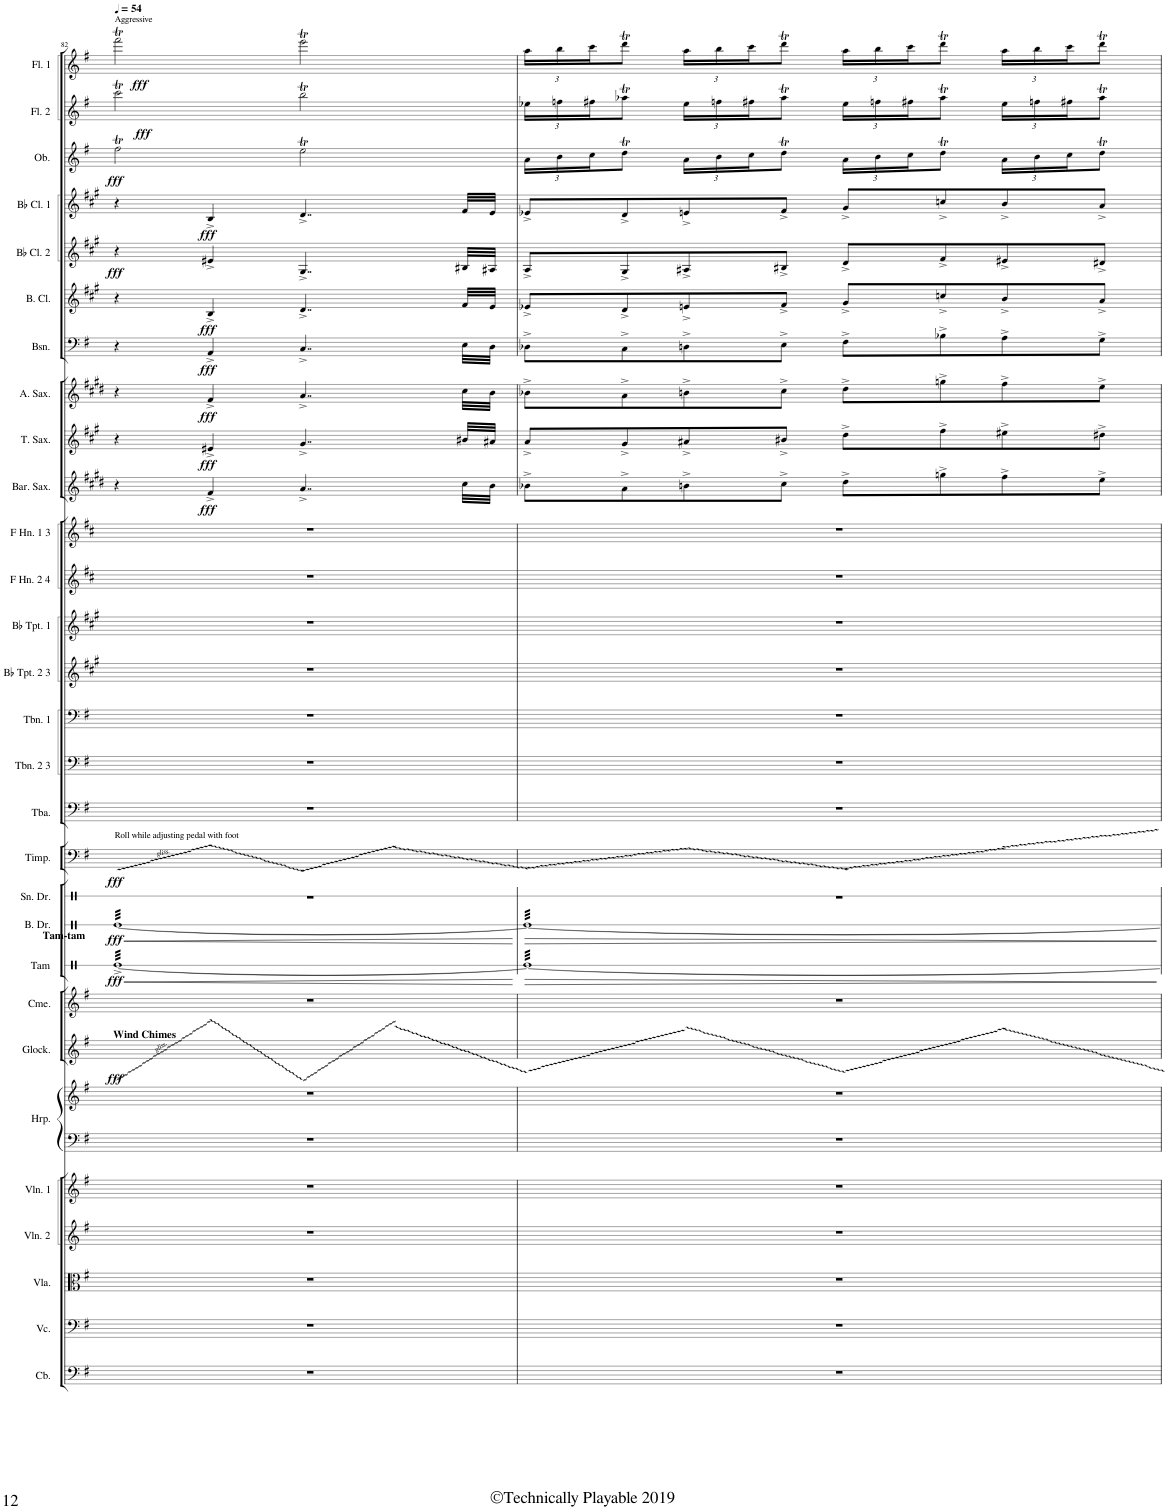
**kern	**kern	**kern	**kern	**kern	**kern	**kern	**kern	**dynam	**kern	**kern	**dynam	**kern	**dynam	**kern	**kern	**dynam	**kern	**kern	**kern	**kern	**kern	**kern	**kern	**kern	**dynam	**kern	**dynam	**kern	**dynam	**kern	**dynam	**kern	**dynam	**kern	**kern	**dynam	**kern	**dynam	**kern	**dynam	**kern	**dynam
*part29	*part28	*part27	*part26	*part25	*part24	*part24	*part23	*part23	*part22	*part21	*part21	*part20	*part20	*part19	*part18	*part18	*part17	*part16	*part15	*part14	*part13	*part12	*part11	*part10	*part10	*part9	*part9	*part8	*part8	*part7	*part7	*part6	*part6	*part5	*part4	*part4	*part3	*part3	*part2	*part2	*part1	*part1
*staff30	*staff29	*staff28	*staff27	*staff26	*staff25	*staff24	*staff23	*staff23	*staff22	*staff21	*staff21	*staff20	*staff20	*staff19	*staff18	*staff18	*staff17	*staff16	*staff15	*staff14	*staff13	*staff12	*staff11	*staff10	*staff10	*staff9	*staff9	*staff8	*staff8	*staff7	*staff7	*staff6	*staff6	*staff5	*staff4	*staff4	*staff3	*staff3	*staff2	*staff2	*staff1	*staff1
*I"Contrabass	*I"Violoncello	*I"Viola	*I"Violin 2	*I"Violin 1	*I"Harp	*	*I"Vibraphone	*	*I"Chimes	*I"Cymbal	*	*I"Bass Drum	*	*I"Snare Drum	*I"Timpani	*	*I"Tuba	*I"Trombone 2 &amp; 3	*I"Trombone 1	*I"Bb Trumpet 2 &amp; 3	*I"Bb Trumpet 1	*I"F Horn 2 &amp; 4	*I"F Horn 1 &amp; 3	*I"Baritone Saxophone	*	*I"Tenor Saxophone	*	*I"Alto Saxophone	*	*I"Bassoon	*	*I"Bass Clarinet	*	*I"Bb Clarinet 2	*I"Bb Clarinet 1	*	*I"Oboe	*	*I"Flute 2	*	*I"Flute 1	*
*I'Cb.	*I'Vc.	*I'Vla.	*I'Vln. 2	*I'Vln. 1	*I'Hrp.	*	*I'Vib.	*	*I'Cme.	*I'Cym.	*	*I'B. Dr.	*	*I'Sn. Dr.	*I'Timp.	*	*I'Tba.	*I'Tbn. 2 3	*I'Tbn. 1	*I'Bb Tpt. 2 3	*I'Bb Tpt. 1	*I'F Hn. 2 4	*I'F Hn. 1 3	*I'Bar. Sax.	*	*I'T. Sax.	*	*I'A. Sax.	*	*I'Bsn.	*	*I'B. Cl.	*	*I'Bb Cl. 2	*I'Bb Cl. 1	*	*I'Ob.	*	*I'Fl. 2	*	*I'Fl. 1	*
!!LO:PB:g=z
*clefF4	*clefF4	*clefC3	*clefG2	*clefG2	*clefF4	*clefG2	*clefG2	*	*clefG2	*clefX	*	*clefX	*	*clefX	*clefF4	*	*clefF4	*clefF4	*clefF4	*clefG2	*clefG2	*clefG2	*clefG2	*clefG2	*	*clefG2	*	*clefG2	*	*clefF4	*	*clefG2	*	*clefG2	*clefG2	*	*clefG2	*	*clefG2	*	*clefG2	*
*Trd7c12	*	*	*	*	*	*	*Trd-14c-24	*	*	*	*	*	*	*	*	*	*	*Trd1c2	*Trd1c2	*Trd1c2	*Trd1c2	*Trd4c7	*Trd4c7	*Trd12c21	*	*Trd8c14	*	*Trd5c9	*	*	*	*Trd8c14	*	*Trd1c2	*Trd1c2	*	*	*	*	*	*	*
*k[f#]	*k[f#]	*k[f#]	*k[f#]	*k[f#]	*k[f#]	*k[f#]	*k[f#]	*	*k[f#]	*k[]	*	*k[]	*	*k[]	*k[f#]	*	*k[f#]	*k[f#]	*k[f#]	*k[f#c#g#]	*k[f#c#g#]	*k[f#c#]	*k[f#c#]	*k[f#c#g#d#]	*	*k[f#c#g#]	*	*k[f#c#g#d#]	*	*k[f#]	*	*k[f#c#g#]	*	*k[f#c#g#]	*k[f#c#g#]	*	*k[f#]	*	*k[f#]	*	*k[f#]	*
*M4/4	*M4/4	*M4/4	*M4/4	*M4/4	*M4/4	*M4/4	*M4/4	*	*M4/4	*M4/4	*	*M4/4	*	*M4/4	*M4/4	*	*M4/4	*M4/4	*M4/4	*M4/4	*M4/4	*M4/4	*M4/4	*M4/4	*	*M4/4	*	*M4/4	*	*M4/4	*	*M4/4	*	*M4/4	*M4/4	*	*M4/4	*	*M4/4	*	*M4/4	*
*MM54	*MM54	*MM54	*MM54	*MM54	*MM54	*MM54	*MM54	*	*MM54	*MM54	*	*MM54	*	*MM54	*MM54	*	*MM54	*MM54	*MM54	*MM54	*MM54	*MM54	*MM54	*MM54	*	*MM54	*	*MM54	*	*MM54	*	*MM54	*	*MM54	*MM54	*	*MM54	*	*MM54	*	*MM54	*
=82	=82	=82	=82	=82	=82	=82	=82	=82	=82	=82	=82	=82	=82	=82	=82	=82	=82	=82	=82	=82	=82	=82	=82	=82	=82	=82	=82	=82	=82	=82	=82	=82	=82	=82	=82	=82	=82	=82	=82	=82	=82	=82
!	!	!	!	!	!	!	!	!	!	!	!	!	!	!	!	!	!	!	!	!	!	!	!	!	!	!	!	!	!	!	!	!	!	!	!	!	!	!	!	!	!LO:TX:a:t=Aggressive	!
!	!	!	!	!	!	!	!	!	!	!	!	!	!	!	!LO:TX:a:t=Roll while adjusting pedal with foot	!	!	!	!	!	!	!	!	!	!	!	!	!	!	!	!	!	!	!	!	!	!	!	!	!	!	!
!	!	!	!	!	!	!	!	!	!	!LO:TX:a:B:t=Tam-tam	!	!	!	!	!	!	!	!	!	!	!	!	!	!	!	!	!	!	!	!	!	!	!	!	!	!	!	!	!	!	!	!
!	!	!	!	!	!	!	!LO:TX:a:B:t=Wind Chimes	!	!	!	!	!	!	!	!	!	!	!	!	!	!	!	!	!	!	!	!	!	!	!	!	!	!	!	!	!	!	!	!	!	!	!
!	!	!	!	!	!	!	!	!LO:DY:b	!	!	!LO:HP:b	!	!LO:HP:b	!	!	!	!	!	!	!	!	!	!	!	!	!	!	!	!	!	!	!	!	!	!	!	!	!	!	!	!	!
!	!	!	!	!	!	!	!	!	!	!	!LO:DY:n=1:b	!	!LO:DY:n=1:b	!	!	!LO:DY:b	!	!	!	!	!	!	!	!	!	!	!	!	!	!	!	!	!LO:DY:a	!	!	!	!	!LO:DY:b	!	!LO:DY:b	!	!LO:DY:b
*	*	*	*	*	*	*	*	*	*	*tremolo	*	*	*	*	*	*	*	*	*	*	*	*	*	*	*	*	*	*	*	*	*	*	*	*	*	*	*	*	*	*	*	*
*	*	*	*	*	*	*	*	*	*	*	*	*tremolo	*	*	*	*	*	*	*	*	*	*	*	*	*	*	*	*	*	*	*	*	*	*	*	*	*	*	*	*	*	*
1r	1r	1r	1r	1r	1r	1r	4G	fff	1r	[32aa^LLL	< fff	[32ReLLL	< fff	1r	4GG	fff	1r	1r	1r	1r	1r	1r	1r	4r	.	4r	.	4r	.	4r	.	4r	fff	4r	4r	.	2ff#t\	fff	2cccT\	fff	2fff#t\	fff
.	.	.	.	.	.	.	.	.	.	32aa^	.	32Re	.	.	.	.	.	.	.	.	.	.	.	.	.	.	.	.	.	.	.	.	.	.	.	.	.	.	.	.	.	.
.	.	.	.	.	.	.	.	.	.	32aa^	.	32Re	.	.	.	.	.	.	.	.	.	.	.	.	.	.	.	.	.	.	.	.	.	.	.	.	.	.	.	.	.	.
.	.	.	.	.	.	.	.	.	.	32aa^	.	32Re	.	.	.	.	.	.	.	.	.	.	.	.	.	.	.	.	.	.	.	.	.	.	.	.	.	.	.	.	.	.
.	.	.	.	.	.	.	.	.	.	32aa^	.	32Re	.	.	.	.	.	.	.	.	.	.	.	.	.	.	.	.	.	.	.	.	.	.	.	.	.	.	.	.	.	.
.	.	.	.	.	.	.	.	.	.	32aa^	.	32Re	.	.	.	.	.	.	.	.	.	.	.	.	.	.	.	.	.	.	.	.	.	.	.	.	.	.	.	.	.	.
.	.	.	.	.	.	.	.	.	.	32aa^	.	32Re	.	.	.	.	.	.	.	.	.	.	.	.	.	.	.	.	.	.	.	.	.	.	.	.	.	.	.	.	.	.
.	.	.	.	.	.	.	.	.	.	32aa^	.	32Re	.	.	.	.	.	.	.	.	.	.	.	.	.	.	.	.	.	.	.	.	.	.	.	.	.	.	.	.	.	.
!	!	!	!	!	!	!	!	!	!	!	!	!	!	!	!	!	!	!	!	!	!	!	!	!	!LO:DY:b	!	!LO:DY:b	!	!LO:DY:b	!	!LO:DY:b	!	!LO:DY:b	!	!	!LO:DY:b	!	!	!	!	!	!
.	.	.	.	.	.	.	4ccc	.	.	32aa^	.	32Re	.	.	4A	.	.	.	.	.	.	.	.	4f#^/	fff	4e#X^/	fff	4f#^/	fff	4AA^/	fff	4B^/	fff	4e#X^/	4B^/	fff	.	.	.	.	.	.
.	.	.	.	.	.	.	.	.	.	32aa^	.	32Re	.	.	.	.	.	.	.	.	.	.	.	.	.	.	.	.	.	.	.	.	.	.	.	.	.	.	.	.	.	.
.	.	.	.	.	.	.	.	.	.	32aa^	.	32Re	.	.	.	.	.	.	.	.	.	.	.	.	.	.	.	.	.	.	.	.	.	.	.	.	.	.	.	.	.	.
.	.	.	.	.	.	.	.	.	.	32aa^	.	32Re	.	.	.	.	.	.	.	.	.	.	.	.	.	.	.	.	.	.	.	.	.	.	.	.	.	.	.	.	.	.
.	.	.	.	.	.	.	.	.	.	32aa^	.	32Re	.	.	.	.	.	.	.	.	.	.	.	.	.	.	.	.	.	.	.	.	.	.	.	.	.	.	.	.	.	.
.	.	.	.	.	.	.	.	.	.	32aa^	.	32Re	.	.	.	.	.	.	.	.	.	.	.	.	.	.	.	.	.	.	.	.	.	.	.	.	.	.	.	.	.	.
.	.	.	.	.	.	.	.	.	.	32aa^	.	32Re	.	.	.	.	.	.	.	.	.	.	.	.	.	.	.	.	.	.	.	.	.	.	.	.	.	.	.	.	.	.
.	.	.	.	.	.	.	.	.	.	32aa^	.	32Re	.	.	.	.	.	.	.	.	.	.	.	.	.	.	.	.	.	.	.	.	.	.	.	.	.	.	.	.	.	.
.	.	.	.	.	.	.	4G	.	.	32aa^	.	32Re	.	.	4GG	.	.	.	.	.	.	.	.	4..a^/	.	4..g#^/	.	4..a^/	.	4..C^/	.	4..d^/	.	4..G#^/	4..d^/	.	2eeT\	.	2bbt\	.	2eeeT\	.
.	.	.	.	.	.	.	.	.	.	32aa^	.	32Re	.	.	.	.	.	.	.	.	.	.	.	.	.	.	.	.	.	.	.	.	.	.	.	.	.	.	.	.	.	.
.	.	.	.	.	.	.	.	.	.	32aa^	.	32Re	.	.	.	.	.	.	.	.	.	.	.	.	.	.	.	.	.	.	.	.	.	.	.	.	.	.	.	.	.	.
.	.	.	.	.	.	.	.	.	.	32aa^	.	32Re	.	.	.	.	.	.	.	.	.	.	.	.	.	.	.	.	.	.	.	.	.	.	.	.	.	.	.	.	.	.
.	.	.	.	.	.	.	.	.	.	32aa^	.	32Re	.	.	.	.	.	.	.	.	.	.	.	.	.	.	.	.	.	.	.	.	.	.	.	.	.	.	.	.	.	.
.	.	.	.	.	.	.	.	.	.	32aa^	.	32Re	.	.	.	.	.	.	.	.	.	.	.	.	.	.	.	.	.	.	.	.	.	.	.	.	.	.	.	.	.	.
.	.	.	.	.	.	.	.	.	.	32aa^	.	32Re	.	.	.	.	.	.	.	.	.	.	.	.	.	.	.	.	.	.	.	.	.	.	.	.	.	.	.	.	.	.
.	.	.	.	.	.	.	.	.	.	32aa^	.	32Re	.	.	.	.	.	.	.	.	.	.	.	.	.	.	.	.	.	.	.	.	.	.	.	.	.	.	.	.	.	.
.	.	.	.	.	.	.	4ccc	.	.	32aa^	.	32Re	.	.	4A	.	.	.	.	.	.	.	.	.	.	.	.	.	.	.	.	.	.	.	.	.	.	.	.	.	.	.
.	.	.	.	.	.	.	.	.	.	32aa^	.	32Re	.	.	.	.	.	.	.	.	.	.	.	.	.	.	.	.	.	.	.	.	.	.	.	.	.	.	.	.	.	.
.	.	.	.	.	.	.	.	.	.	32aa^	.	32Re	.	.	.	.	.	.	.	.	.	.	.	.	.	.	.	.	.	.	.	.	.	.	.	.	.	.	.	.	.	.
.	.	.	.	.	.	.	.	.	.	32aa^	.	32Re	.	.	.	.	.	.	.	.	.	.	.	.	.	.	.	.	.	.	.	.	.	.	.	.	.	.	.	.	.	.
.	.	.	.	.	.	.	.	.	.	32aa^	.	32Re	.	.	.	.	.	.	.	.	.	.	.	.	.	.	.	.	.	.	.	.	.	.	.	.	.	.	.	.	.	.
.	.	.	.	.	.	.	.	.	.	32aa^	.	32Re	.	.	.	.	.	.	.	.	.	.	.	.	.	.	.	.	.	.	.	.	.	.	.	.	.	.	.	.	.	.
.	.	.	.	.	.	.	.	.	.	32aa^	.	32Re	.	.	.	.	.	.	.	.	.	.	.	32cc#\LLL	.	32b#X/LLL	.	32cc#\LLL	.	32E\LLL	.	32f#/LLL	.	32B#X/LLL	32f#/LLL	.	.	.	.	.	.	.
.	.	.	.	.	.	.	.	.	.	32aa^JJJ	.	32ReJJJ	.	.	.	.	.	.	.	.	.	.	.	32b\JJJ	.	32a#X/JJJ	.	32b\JJJ	.	32D\JJJ	.	32e/JJJ	.	32A#X/JJJ	32e/JJJ	.	.	.	.	.	.	.
.	.	.	.	.	.	.	.	.	.	.	[	.	[	.	.	.	.	.	.	.	.	.	.	.	.	.	.	.	.	.	.	.	.	.	.	.	.	.	.	.	.	.
=83	=83	=83	=83	=83	=83	=83	=83	=83	=83	=83	=83	=83	=83	=83	=83	=83	=83	=83	=83	=83	=83	=83	=83	=83	=83	=83	=83	=83	=83	=83	=83	=83	=83	=83	=83	=83	=83	=83	=83	=83	=83	=83
!	!	!	!	!	!	!	!	!	!	!	!LO:HP:b	!	!LO:HP:b	!	!	!	!	!	!	!	!	!	!	!	!	!	!	!	!	!	!	!	!	!	!	!	!	!	!	!	!	!
*	*	*	*	*	*	*	*	*	*	*	*	*	*	*	*	*	*	*	*	*	*	*	*	*	*	*	*	*	*	*	*	*	*	*	*	*	*Xbrackettup	*	*Xbrackettup	*	*Xbrackettup	*
1r	1r	1r	1r	1r	1r	1r	4G	.	1r	32aaLLL	>	32ReLLL	>	1r	4GG	.	1r	1r	1r	1r	1r	1r	1r	8b-X^\L	.	8a^/L	.	8b-X^\L	.	8D-X^\L	.	8e-X^/L	.	8A^/L	8e-X^/L	.	24a\LL	.	24ee-X\LL	.	24aa\LL	.
.	.	.	.	.	.	.	.	.	.	32aa	.	32Re	.	.	.	.	.	.	.	.	.	.	.	.	.	.	.	.	.	.	.	.	.	.	.	.	.	.	.	.	.	.
.	.	.	.	.	.	.	.	.	.	.	.	.	.	.	.	.	.	.	.	.	.	.	.	.	.	.	.	.	.	.	.	.	.	.	.	.	24b\	.	24ffn\	.	24bb\	.
.	.	.	.	.	.	.	.	.	.	32aa	.	32Re	.	.	.	.	.	.	.	.	.	.	.	.	.	.	.	.	.	.	.	.	.	.	.	.	.	.	.	.	.	.
.	.	.	.	.	.	.	.	.	.	.	.	.	.	.	.	.	.	.	.	.	.	.	.	.	.	.	.	.	.	.	.	.	.	.	.	.	24cc\J	.	24ff#X\J	.	24ccc\J	.
.	.	.	.	.	.	.	.	.	.	32aa	.	32Re	.	.	.	.	.	.	.	.	.	.	.	.	.	.	.	.	.	.	.	.	.	.	.	.	.	.	.	.	.	.
.	.	.	.	.	.	.	.	.	.	32aa	.	32Re	.	.	.	.	.	.	.	.	.	.	.	8a^\	.	8g#^/	.	8a^\	.	8C^\	.	8d^/	.	8G#^/	8d^/	.	8ddT\J	.	8aa-XT\J	.	8dddT\J	.
.	.	.	.	.	.	.	.	.	.	32aa	.	32Re	.	.	.	.	.	.	.	.	.	.	.	.	.	.	.	.	.	.	.	.	.	.	.	.	.	.	.	.	.	.
.	.	.	.	.	.	.	.	.	.	32aa	.	32Re	.	.	.	.	.	.	.	.	.	.	.	.	.	.	.	.	.	.	.	.	.	.	.	.	.	.	.	.	.	.
.	.	.	.	.	.	.	.	.	.	32aa	.	32Re	.	.	.	.	.	.	.	.	.	.	.	.	.	.	.	.	.	.	.	.	.	.	.	.	.	.	.	.	.	.
.	.	.	.	.	.	.	4ccc	.	.	32aa	.	32Re	.	.	4A	.	.	.	.	.	.	.	.	8bn^\	.	8a#X^/	.	8bn^\	.	8Dn^\	.	8en^/	.	8A#X^/	8en^/	.	24a\LL	.	24ee-\LL	.	24aa\LL	.
.	.	.	.	.	.	.	.	.	.	32aa	.	32Re	.	.	.	.	.	.	.	.	.	.	.	.	.	.	.	.	.	.	.	.	.	.	.	.	.	.	.	.	.	.
.	.	.	.	.	.	.	.	.	.	.	.	.	.	.	.	.	.	.	.	.	.	.	.	.	.	.	.	.	.	.	.	.	.	.	.	.	24b\	.	24ffn\	.	24bb\	.
.	.	.	.	.	.	.	.	.	.	32aa	.	32Re	.	.	.	.	.	.	.	.	.	.	.	.	.	.	.	.	.	.	.	.	.	.	.	.	.	.	.	.	.	.
.	.	.	.	.	.	.	.	.	.	.	.	.	.	.	.	.	.	.	.	.	.	.	.	.	.	.	.	.	.	.	.	.	.	.	.	.	24cc\J	.	24ff#X\J	.	24ccc\J	.
.	.	.	.	.	.	.	.	.	.	32aa	.	32Re	.	.	.	.	.	.	.	.	.	.	.	.	.	.	.	.	.	.	.	.	.	.	.	.	.	.	.	.	.	.
.	.	.	.	.	.	.	.	.	.	32aa	.	32Re	.	.	.	.	.	.	.	.	.	.	.	8cc#^\J	.	8b#X^/J	.	8cc#^\J	.	8E^\J	.	8f#^/J	.	8B#X^/J	8f#^/J	.	8ddT\J	.	8aa-T\J	.	8dddT\J	.
.	.	.	.	.	.	.	.	.	.	32aa	.	32Re	.	.	.	.	.	.	.	.	.	.	.	.	.	.	.	.	.	.	.	.	.	.	.	.	.	.	.	.	.	.
.	.	.	.	.	.	.	.	.	.	32aa	.	32Re	.	.	.	.	.	.	.	.	.	.	.	.	.	.	.	.	.	.	.	.	.	.	.	.	.	.	.	.	.	.
.	.	.	.	.	.	.	.	.	.	32aa	.	32Re	.	.	.	.	.	.	.	.	.	.	.	.	.	.	.	.	.	.	.	.	.	.	.	.	.	.	.	.	.	.
.	.	.	.	.	.	.	4G	.	.	32aa	.	32Re	.	.	4GG	.	.	.	.	.	.	.	.	8dd#^\L	.	8dd^\L	.	8dd#^\L	.	8F#^\L	.	8g#^/L	.	8d^/L	8g#^/L	.	24a\LL	.	24ee-\LL	.	24aa\LL	.
.	.	.	.	.	.	.	.	.	.	32aa	.	32Re	.	.	.	.	.	.	.	.	.	.	.	.	.	.	.	.	.	.	.	.	.	.	.	.	.	.	.	.	.	.
.	.	.	.	.	.	.	.	.	.	.	.	.	.	.	.	.	.	.	.	.	.	.	.	.	.	.	.	.	.	.	.	.	.	.	.	.	24b\	.	24ffn\	.	24bb\	.
.	.	.	.	.	.	.	.	.	.	32aa	.	32Re	.	.	.	.	.	.	.	.	.	.	.	.	.	.	.	.	.	.	.	.	.	.	.	.	.	.	.	.	.	.
.	.	.	.	.	.	.	.	.	.	.	.	.	.	.	.	.	.	.	.	.	.	.	.	.	.	.	.	.	.	.	.	.	.	.	.	.	24cc\J	.	24ff#X\J	.	24ccc\J	.
.	.	.	.	.	.	.	.	.	.	32aa	.	32Re	.	.	.	.	.	.	.	.	.	.	.	.	.	.	.	.	.	.	.	.	.	.	.	.	.	.	.	.	.	.
.	.	.	.	.	.	.	.	.	.	32aa	.	32Re	.	.	.	.	.	.	.	.	.	.	.	8ggn^\	.	8ff#^\	.	8ggn^\	.	8B-X^\	.	8ccn^/	.	8f#^/	8ccn^/	.	8ddT\J	.	8aa-T\J	.	8dddT\J	.
.	.	.	.	.	.	.	.	.	.	32aa	.	32Re	.	.	.	.	.	.	.	.	.	.	.	.	.	.	.	.	.	.	.	.	.	.	.	.	.	.	.	.	.	.
.	.	.	.	.	.	.	.	.	.	32aa	.	32Re	.	.	.	.	.	.	.	.	.	.	.	.	.	.	.	.	.	.	.	.	.	.	.	.	.	.	.	.	.	.
.	.	.	.	.	.	.	.	.	.	32aa	.	32Re	.	.	.	.	.	.	.	.	.	.	.	.	.	.	.	.	.	.	.	.	.	.	.	.	.	.	.	.	.	.
.	.	.	.	.	.	.	4ccc	.	.	32aa	.	32Re	.	.	4A	.	.	.	.	.	.	.	.	8ff#^\	.	8ee#X^\	.	8ff#^\	.	8A^\	.	8b^/	.	8e#X^/	8b^/	.	24a\LL	.	24ee-\LL	.	24aa\LL	.
.	.	.	.	.	.	.	.	.	.	32aa	.	32Re	.	.	.	.	.	.	.	.	.	.	.	.	.	.	.	.	.	.	.	.	.	.	.	.	.	.	.	.	.	.
.	.	.	.	.	.	.	.	.	.	.	.	.	.	.	.	.	.	.	.	.	.	.	.	.	.	.	.	.	.	.	.	.	.	.	.	.	24b\	.	24ffn\	.	24bb\	.
.	.	.	.	.	.	.	.	.	.	32aa	.	32Re	.	.	.	.	.	.	.	.	.	.	.	.	.	.	.	.	.	.	.	.	.	.	.	.	.	.	.	.	.	.
.	.	.	.	.	.	.	.	.	.	.	.	.	.	.	.	.	.	.	.	.	.	.	.	.	.	.	.	.	.	.	.	.	.	.	.	.	24cc\J	.	24ff#X\J	.	24ccc\J	.
.	.	.	.	.	.	.	.	.	.	32aa	.	32Re	.	.	.	.	.	.	.	.	.	.	.	.	.	.	.	.	.	.	.	.	.	.	.	.	.	.	.	.	.	.
.	.	.	.	.	.	.	.	.	.	32aa	.	32Re	.	.	.	.	.	.	.	.	.	.	.	8ee^\J	.	8dd#X^\J	.	8ee^\J	.	8G^\J	.	8a^/J	.	8d#X^/J	8a^/J	.	8ddT\J	.	8aa-T\J	.	8dddT\J	.
.	.	.	.	.	.	.	.	.	.	32aa	.	32Re	.	.	.	.	.	.	.	.	.	.	.	.	.	.	.	.	.	.	.	.	.	.	.	.	.	.	.	.	.	.
.	.	.	.	.	.	.	.	.	.	32aa	.	32Re	.	.	.	.	.	.	.	.	.	.	.	.	.	.	.	.	.	.	.	.	.	.	.	.	.	.	.	.	.	.
.	.	.	.	.	.	.	.	.	.	32aaJJJ	.	32ReJJJ	.	.	.	.	.	.	.	.	.	.	.	.	.	.	.	.	.	.	.	.	.	.	.	.	.	.	.	.	.	.
*	*	*	*	*	*	*	*	*	*	*	*	*Xtremolo	*	*	*	*	*	*	*	*	*	*	*	*	*	*	*	*	*	*	*	*	*	*	*	*	*	*	*	*	*	*
*	*	*	*	*	*	*	*	*	*	*Xtremolo	*	*	*	*	*	*	*	*	*	*	*	*	*	*	*	*	*	*	*	*	*	*	*	*	*	*	*	*	*	*	*	*
.	.	.	.	.	.	.	.	.	.	.	]	.	]	.	.	.	.	.	.	.	.	.	.	.	.	.	.	.	.	.	.	.	.	.	.	.	.	.	.	.	.	.
=	=	=	=	=	=	=	=	=	=	=	=	=	=	=	=	=	=	=	=	=	=	=	=	=	=	=	=	=	=	=	=	=	=	=	=	=	=	=	=	=	=	=
*-	*-	*-	*-	*-	*-	*-	*-	*-	*-	*-	*-	*-	*-	*-	*-	*-	*-	*-	*-	*-	*-	*-	*-	*-	*-	*-	*-	*-	*-	*-	*-	*-	*-	*-	*-	*-	*-	*-	*-	*-	*-	*-
